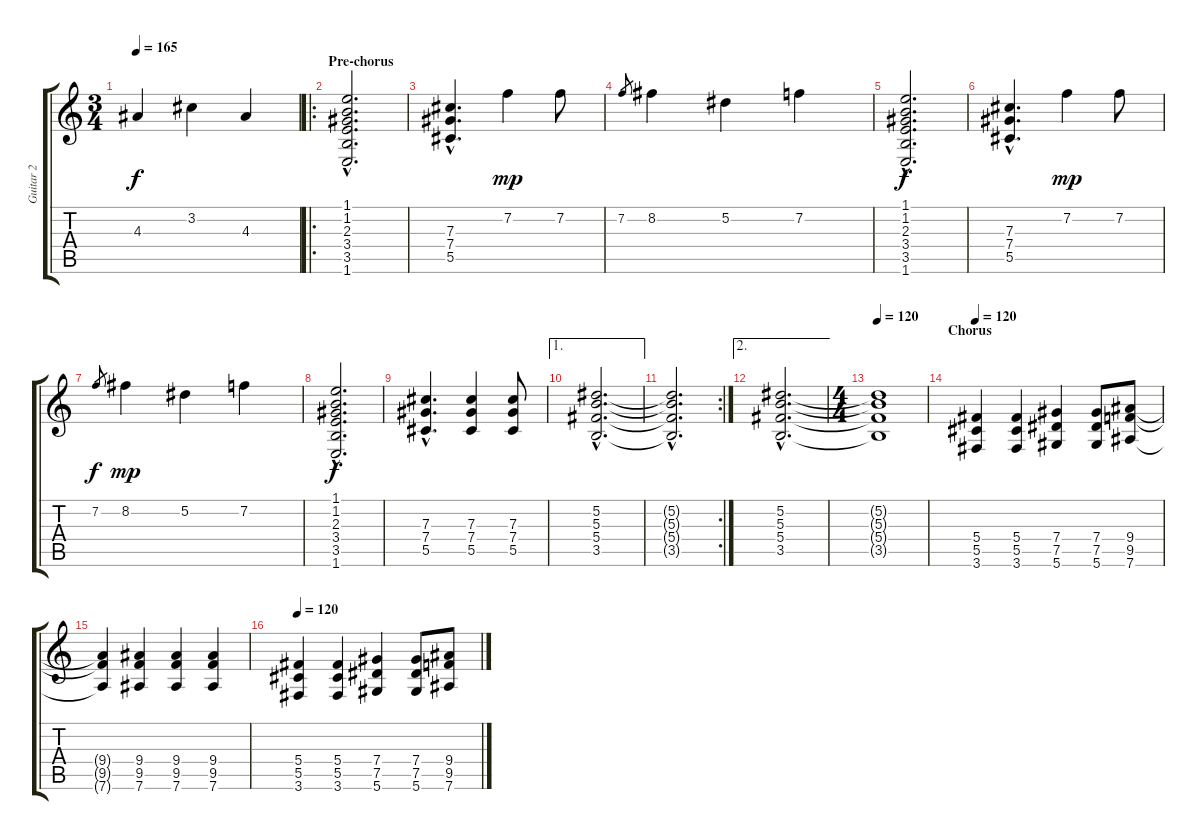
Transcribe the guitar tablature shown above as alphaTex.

\track ("Guitar 2" "Guitar 2") {instrument electricguitarjazz}
\staff {score tabs}
\tuning (Eb4 Bb3 Gb3 Db3 Ab2 Eb2) {hide}
\ts (3 4)
\tempo 165
\clef g2
\ks c
4.3{t}.4{dy f} 3.2.4 4.3.4 |
\ro
\section ("" "Pre-chorus")
(1.1{hac} 1.2{hac} 2.3{hac} 3.4{hac} 3.5{hac} 1.6{hac}).2{d} |
(7.3{hac} 7.4{hac} 5.5{hac}).4{d} 7.2.4{dy mp} 7.2.8 |
7.2.8{gr} 8.2.4 5.2.4 7.2.4 |
(1.1{hac} 1.2{hac} 2.3{hac} 3.4{hac} 3.5{hac} 1.6{hac}).2{d dy f} |
(7.3{hac} 7.4{hac} 5.5{hac}).4{d} 7.2.4{dy mp} 7.2.8 |
7.2.8{gr dy f} 8.2.4{dy mp} 5.2.4 7.2.4 |
(1.1{hac} 1.2{hac} 2.3{hac} 3.4{hac} 3.5{hac} 1.6{hac}).2{d dy f} |
(7.3{hac} 7.4{hac} 5.5{hac}).4{d} (7.3 7.4 5.5).4 (7.3 7.4 5.5).8 |
\ae 1
(5.2{hac} 5.3{hac} 5.4{hac} 3.5{hac}).2{d} |
\rc 2
(5.2{hac t} 5.3{hac t} 5.4{hac t} 3.5{hac t}).2{d} |
\ae 2
(5.2{hac} 5.3{hac} 5.4{hac} 3.5{hac}).2{d} |
\ts (4 4)
\tempo 120
(5.2{t} 5.3{t} 5.4{t} 3.5{t}).1 |
\section ("" "Chorus")
\tempo 120
(5.4 5.5 3.6).4{instrument distortionguitar} (5.4 5.5 3.6).4 (7.4 7.5 5.6).4 (7.4 7.5 5.6).8 (9.4 9.5 7.6).8 |
(9.4{t} 9.5{t} 7.6{t}).4 (9.4 9.5 7.6).4 (9.4 9.5 7.6).4 (9.4 9.5 7.6).4 |
\tempo 120
(5.4 5.5 3.6).4{instrument distortionguitar} (5.4 5.5 3.6).4 (7.4 7.5 5.6).4 (7.4 7.5 5.6).8 (9.4 9.5 7.6).8
